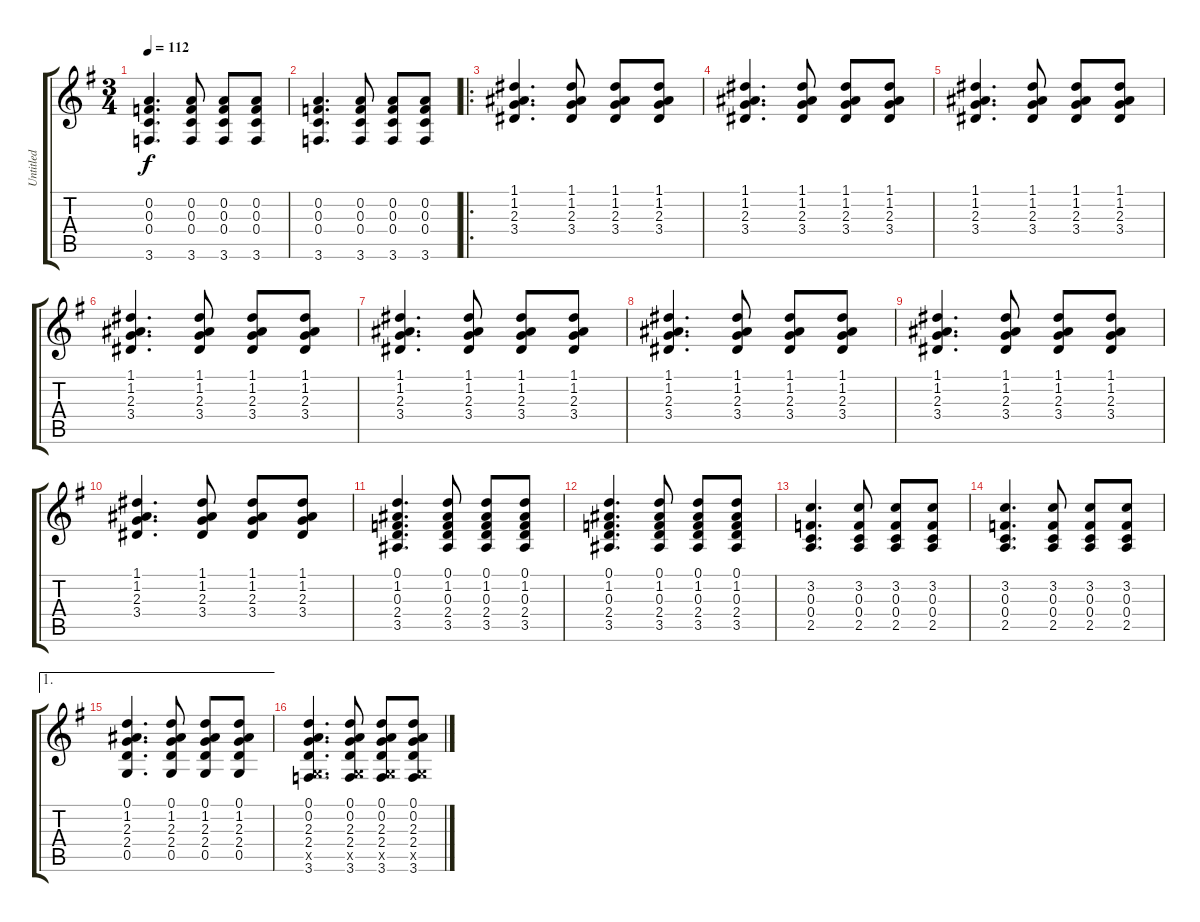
\track ("Untitled" "Untitled") {instrument acousticguitarsteel}
\staff {score tabs}
\tuning (D4 A3 F3 C3 G2 D2) {hide}
\ts (3 4)
\tempo 112
\clef g2
\ks g
(0.2 0.3 0.4 3.6).4{d dy f} (0.2 0.3 0.4 3.6).8 (0.2 0.3 0.4 3.6).8 (0.2 0.3 0.4 3.6).8 |
(0.2 0.3 0.4 3.6).4{d} (0.2 0.3 0.4 3.6).8 (0.2 0.3 0.4 3.6).8 (0.2 0.3 0.4 3.6).8 |
\ro
(1.1 1.2 2.3 3.4).4{d} (1.1 1.2 2.3 3.4).8 (1.1 1.2 2.3 3.4).8 (1.1 1.2 2.3 3.4).8 |
(1.1 1.2 2.3 3.4).4{d} (1.1 1.2 2.3 3.4).8 (1.1 1.2 2.3 3.4).8 (1.1 1.2 2.3 3.4).8 |
(1.1 1.2 2.3 3.4).4{d} (1.1 1.2 2.3 3.4).8 (1.1 1.2 2.3 3.4).8 (1.1 1.2 2.3 3.4).8 |
(1.1 1.2 2.3 3.4).4{d} (1.1 1.2 2.3 3.4).8 (1.1 1.2 2.3 3.4).8 (1.1 1.2 2.3 3.4).8 |
(1.1 1.2 2.3 3.4).4{d} (1.1 1.2 2.3 3.4).8 (1.1 1.2 2.3 3.4).8 (1.1 1.2 2.3 3.4).8 |
(1.1 1.2 2.3 3.4).4{d} (1.1 1.2 2.3 3.4).8 (1.1 1.2 2.3 3.4).8 (1.1 1.2 2.3 3.4).8 |
(1.1 1.2 2.3 3.4).4{d} (1.1 1.2 2.3 3.4).8 (1.1 1.2 2.3 3.4).8 (1.1 1.2 2.3 3.4).8 |
(1.1 1.2 2.3 3.4).4{d} (1.1 1.2 2.3 3.4).8 (1.1 1.2 2.3 3.4).8 (1.1 1.2 2.3 3.4).8 |
(0.1 1.2 0.3 2.4 3.5).4{d} (0.1 1.2 0.3 2.4 3.5).8 (0.1 1.2 0.3 2.4 3.5).8 (0.1 1.2 0.3 2.4 3.5).8 |
(0.1 1.2 0.3 2.4 3.5).4{d} (0.1 1.2 0.3 2.4 3.5).8 (0.1 1.2 0.3 2.4 3.5).8 (0.1 1.2 0.3 2.4 3.5).8 |
(3.2 0.3 0.4 2.5).4{d} (3.2 0.3 0.4 2.5).8 (3.2 0.3 0.4 2.5).8 (3.2 0.3 0.4 2.5).8 |
(3.2 0.3 0.4 2.5).4{d} (3.2 0.3 0.4 2.5).8 (3.2 0.3 0.4 2.5).8 (3.2 0.3 0.4 2.5).8 |
\ae 1
(0.1 1.2 2.3 2.4 0.5).4{d} (0.1 1.2 2.3 2.4 0.5).8 (0.1 1.2 2.3 2.4 0.5).8 (0.1 1.2 2.3 2.4 0.5).8 |
(0.1 0.2 2.3 2.4 0.5{x} 3.6).4{d} (0.1 0.2 2.3 2.4 0.5{x} 3.6).8 (0.1 0.2 2.3 2.4 0.5{x} 3.6).8 (0.1 0.2 2.3 2.4 0.5{x} 3.6).8
